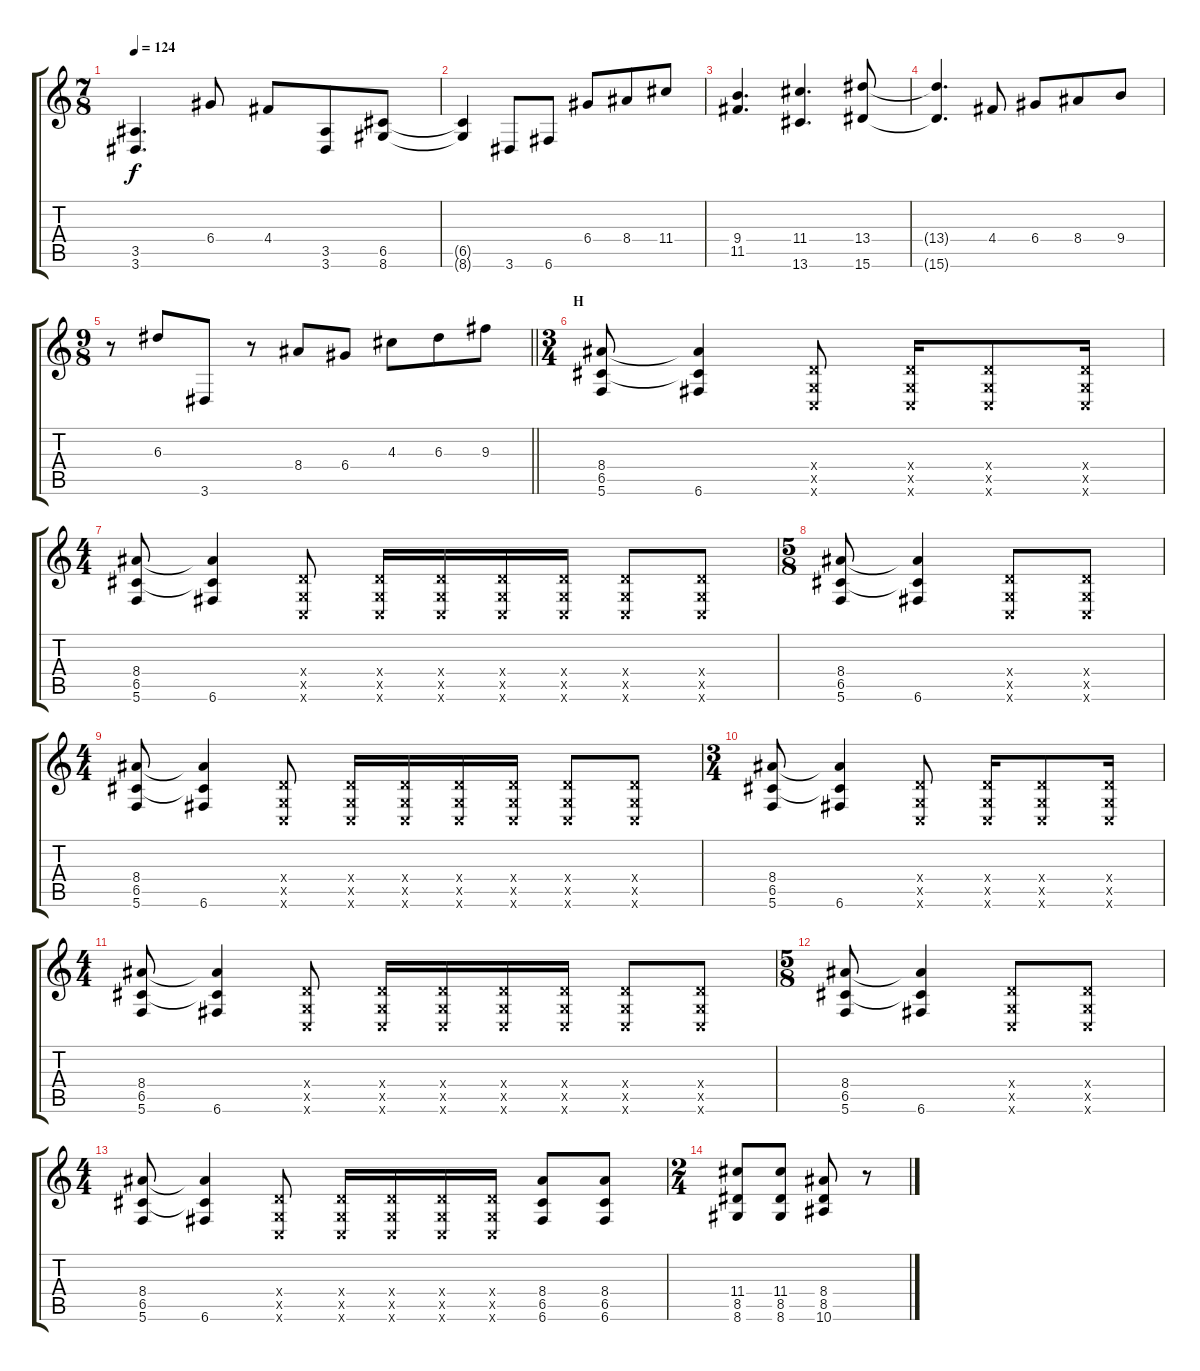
\track "" {instrument distortionguitar}
\staff {score tabs}
\tuning (G4 E4 A3 D3 G2 C2) {hide}
\ts (7 8)
\tempo 124
\clef g2
\ks c
(3.5 3.6).4{d dy f} 6.4.8 4.4.8 (3.5 3.6).8 (6.5 8.6).8 |
(6.5{t} 8.6{t}).4 3.6.8 6.6.8 6.4.8 8.4.8 11.4.8 |
(9.4 11.5).4{d} (11.4 13.6).4{d} (13.4 15.6).8 |
(13.4{t} 15.6{t}).4{d} 4.4.8 6.4.8 8.4.8 9.4.8 |
\ts (9 8)
\barLineRight lightlight
r.8 6.3.8 3.6.8 r.8 8.4.8 6.4.8 4.3.8 6.3.8 9.3.8 |
\ts (3 4)
\section ("" "H")
(8.4 6.5 5.6).8 (8.4{t} 6.5{t} 6.6).4 (0.4{x} 0.5{x} 0.6{x}).8 (0.4{x} 0.5{x} 0.6{x}).16 (0.4{x} 0.5{x} 0.6{x}).8 (0.4{x} 0.5{x} 0.6{x}).16 |
\ts (4 4)
(8.4 6.5 5.6).8 (8.4{t} 6.5{t} 6.6).4 (0.4{x} 0.5{x} 0.6{x}).8 (0.4{x} 0.5{x} 0.6{x}).16 (0.4{x} 0.5{x} 0.6{x}).16 (0.4{x} 0.5{x} 0.6{x}).16 (0.4{x} 0.5{x} 0.6{x}).16 (0.4{x} 0.5{x} 0.6{x}).8 (0.4{x} 0.5{x} 0.6{x}).8 |
\ts (5 8)
(8.4 6.5 5.6).8 (8.4{t} 6.5{t} 6.6).4 (0.4{x} 0.5{x} 0.6{x}).8 (0.4{x} 0.5{x} 0.6{x}).8 |
\ts (4 4)
(8.4 6.5 5.6).8 (8.4{t} 6.5{t} 6.6).4 (0.4{x} 0.5{x} 0.6{x}).8 (0.4{x} 0.5{x} 0.6{x}).16 (0.4{x} 0.5{x} 0.6{x}).16 (0.4{x} 0.5{x} 0.6{x}).16 (0.4{x} 0.5{x} 0.6{x}).16 (0.4{x} 0.5{x} 0.6{x}).8 (0.4{x} 0.5{x} 0.6{x}).8 |
\ts (3 4)
(8.4 6.5 5.6).8 (8.4{t} 6.5{t} 6.6).4 (0.4{x} 0.5{x} 0.6{x}).8 (0.4{x} 0.5{x} 0.6{x}).16 (0.4{x} 0.5{x} 0.6{x}).8 (0.4{x} 0.5{x} 0.6{x}).16 |
\ts (4 4)
(8.4 6.5 5.6).8 (8.4{t} 6.5{t} 6.6).4 (0.4{x} 0.5{x} 0.6{x}).8 (0.4{x} 0.5{x} 0.6{x}).16 (0.4{x} 0.5{x} 0.6{x}).16 (0.4{x} 0.5{x} 0.6{x}).16 (0.4{x} 0.5{x} 0.6{x}).16 (0.4{x} 0.5{x} 0.6{x}).8 (0.4{x} 0.5{x} 0.6{x}).8 |
\ts (5 8)
(8.4 6.5 5.6).8 (8.4{t} 6.5{t} 6.6).4 (0.4{x} 0.5{x} 0.6{x}).8 (0.4{x} 0.5{x} 0.6{x}).8 |
\ts (4 4)
(8.4 6.5 5.6).8 (8.4{t} 6.5{t} 6.6).4 (0.4{x} 0.5{x} 0.6{x}).8 (0.4{x} 0.5{x} 0.6{x}).16 (0.4{x} 0.5{x} 0.6{x}).16 (0.4{x} 0.5{x} 0.6{x}).16 (0.4{x} 0.5{x} 0.6{x}).16 (8.4 6.5 6.6).8 (8.4 6.5 6.6).8 |
\ts (2 4)
(11.4 8.5 8.6).8 (11.4 8.5 8.6).8 (8.4 8.5 10.6).8 r.8
